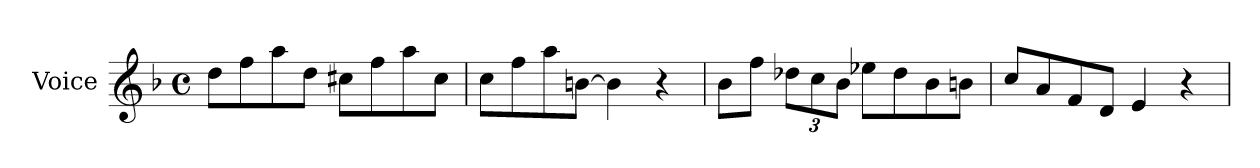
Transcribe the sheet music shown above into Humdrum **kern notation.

**kern
*part1
*staff1
*I"Voice
*I'Voice
*clefG2
*k[b-]
*M4/4
*met(c)
=1
8dd\L
8ff\
8aa\
8dd\J
8cc#X\L
8ff\
8aa\
8cc#\J
=2
8cc\L
8ff\
8aa\
[>8bn\J
4b\]
4r
=3
8b-\L
8ff\J
12dd-X\L
12cc\
12b-\J
8ee-X\L
8dd-\
8b-\
8bn\J
=4
8cc/L
8a/
8f/
8d/J
4e/
4r
=
*-
